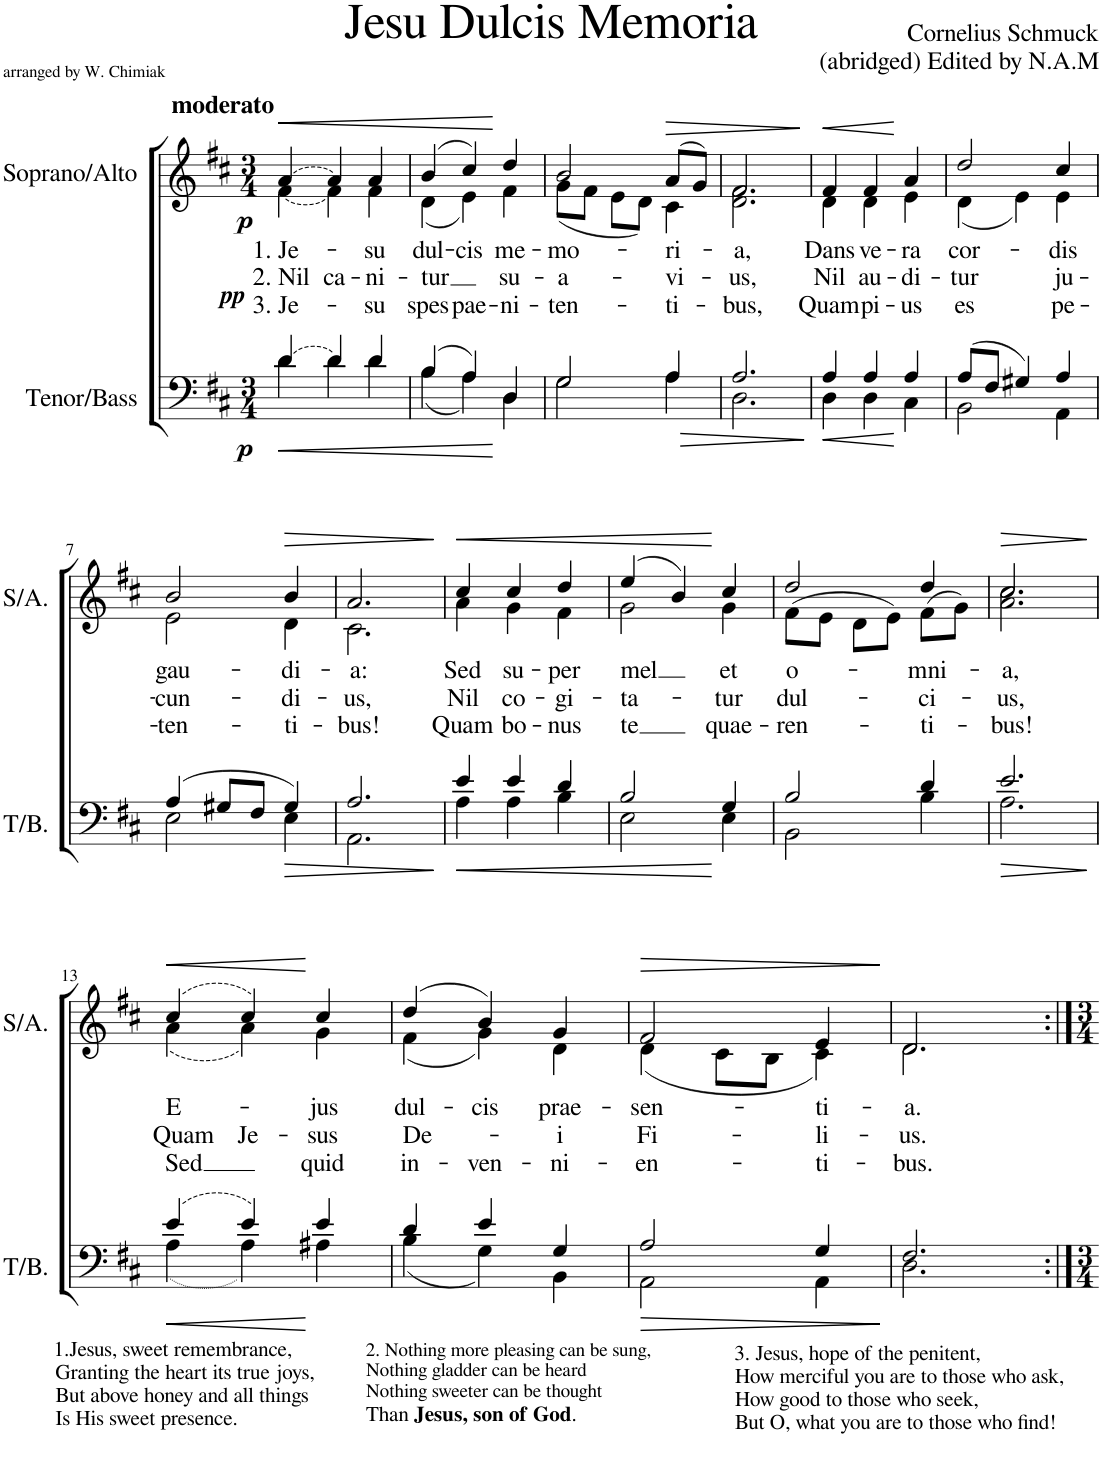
**kern	**dynam	**kern	**text	**text	**text	**dynam
*part2	*part2	*part1	*part1	*part1	*part1	*part1
*staff2	*staff2	*staff1	*staff1	*staff1	*staff1	*staff1
*I"Tenor/Bass	*	*I"Soprano/Alto	*	*	*	*
*I'T/B.	*	*I'S/A.	*	*	*	*
*clefF4	*	*clefG2	*	*	*	*
*k[f#c#]	*	*k[f#c#]	*	*	*	*
*M3/4	*	*M3/4	*	*	*	*
=1	=1	=1	=1	=1	=1	=1
*	*	*^	*	*	*	*
!	!	!LO:TX:a:B:t=moderato	!	!	!	!	!
!LO:TX:a:Bi:t=pp	!	!	!	!	!	!	!
!LO:T:dash	!LO:HP:b	!LO:T:dash	!LO:T:dash	!LO:LY:b	!LO:LY:b	!LO:LY:b	!LO:HP:b
*^	*	*	*	*	*	*	*
!	!	!LO:DY:n=1:b	!	!	!	!	!	!LO:DY:n=1:b
[>4d/	4d\	< p	[>4a/	[<4f#\	1. Je-	2. Nil	3. Je-	< p
!	!	!	!	!	!	!LO:LY:b	!	!
4d/]	4d\	.	4a/]	4f#\]	.	ca-	.	.
!	!	!	!	!	!LO:LY:b	!LO:LY:b	!LO:LY:b	!
4d/	4d\	.	4a/	4f#\	-su	-ni-	-su	.
=2	=2	=2	=2	=2	=2	=2	=2	=2
!	!	!	!	!	!LO:LY:b	!LO:LY:b	!LO:LY:b	!
(>4B/	(<4B\	.	(>4b/	(<4d\	dul-	-tur	spes	.
!	!	!	!	!	!LO:LY:b	!	!LO:LY:b	!
4A/)	4A\)	.	4cc#/)	4e\)	-cis	.	pae-	.
!	!	!	!	!	!LO:LY:b	!LO:LY:b	!LO:LY:b	!
4D/	4D\	[	4dd/	4f#\	me-	su-	-ni-	[
=3	=3	=3	=3	=3	=3	=3	=3	=3
!	!	!	!	!	!LO:LY:b	!LO:LY:b	!LO:LY:b	!
2G/	2G\	.	2b/	(<8g\L	-mo-	-a-	-ten-	.
.	.	.	.	8f#\J	.	.	.	.
.	.	.	.	8e\L	.	.	.	.
.	.	.	.	8d\J)	.	.	.	.
!	!	!	!	!	!LO:LY:b	!LO:LY:b	!LO:LY:b	!LO:HP:b
4A/	4A\	.	(>8a/L	4c#\	-ri-	-vi-	-ti-	>
.	.	.	8g/J)	.	.	.	.	.
=4	=4	=4	=4	=4	=4	=4	=4	=4
!	!	!LO:HP:b	!	!	!LO:LY:b	!LO:LY:b	!LO:LY:b	!
2.A/	2.D\	>	2.f#/	2.d\ 2.f#\	-a,	-us,	-bus,	.
*v	*v	*	*	*	*	*	*	*
*	*	*v	*v	*	*	*	*
.	]	.	.	.	.	]
=5	=5	=5	=5	=5	=5	=5
!	!LO:HP:b	!	!LO:LY:b	!LO:LY:b	!LO:LY:b	!LO:HP:b
*^	*	*^	*	*	*	*
4A/	4D\	<	4f#/	4d\	Dans	Nil	Quam	<
!	!	!	!	!	!LO:LY:b	!LO:LY:b	!LO:LY:b	!
4A/	4D\	.	4f#/	4d\	ve-	au-	pi-	.
!	!	!	!	!	!LO:LY:b	!LO:LY:b	!LO:LY:b	!
4A/	4C#\	[	4a/	4e\	-ra	-di-	-us	[
=6	=6	=6	=6	=6	=6	=6	=6	=6
!	!	!	!	!	!LO:LY:b	!LO:LY:b	!LO:LY:b	!
(>8A/L	2BB\	.	2dd/	(<4d\	cor-	-tur	es	.
8F#/J	.	.	.	.	.	.	.	.
4G#X/)	.	.	.	4e\)	.	.	.	.
!	!	!	!	!	!LO:LY:b	!LO:LY:b	!LO:LY:b	!
4A/	4AA\	.	4cc#/	4e\	-dis	ju-	pe-	.
!!LO:LB:g=z	!!
=7	=7	=7	=7	=7	=7	=7	=7	=7
!	!	!	!	!	!LO:LY:b	!LO:LY:b	!LO:LY:b	!
(>4A/	2E\	.	2b/	2e\	gau-	-cun-	-ten-	.
8G#X/L	.	.	.	.	.	.	.	.
8F#/J	.	.	.	.	.	.	.	.
!	!	!LO:HP:b	!	!	!LO:LY:b	!LO:LY:b	!LO:LY:b	!LO:HP:b
4G#/)	4E\	>	4b/	4d\	-di-	-di-	-ti-	>
=8	=8	=8	=8	=8	=8	=8	=8	=8
!	!	!	!	!	!LO:LY:b	!LO:LY:b	!LO:LY:b	!
2.A/	2.AA\	.	2.a/	2.c#\	-a:	-us,	-bus!	.
*v	*v	*	*	*	*	*	*	*
*	*	*v	*v	*	*	*	*
.	]	.	.	.	.	]
=9	=9	=9	=9	=9	=9	=9
!	!LO:HP:b	!	!LO:LY:b	!LO:LY:b	!LO:LY:b	!LO:HP:b
*^	*	*^	*	*	*	*
4e/	4A\	<	4cc#/	4a\	Sed	Nil	Quam	<
!	!	!	!	!	!LO:LY:b	!LO:LY:b	!LO:LY:b	!
4e/	4A\	.	4cc#/	4g\	su-	co-	bo-	.
!	!	!	!	!	!LO:LY:b	!LO:LY:b	!LO:LY:b	!
4d/	4B\	.	4dd/	4f#\	-per	-gi-	-nus	.
=10	=10	=10	=10	=10	=10	=10	=10	=10
!	!	!	!	!	!LO:LY:b	!LO:LY:b	!LO:LY:b	!
2B/	2E\	.	(>4ee/	2g\	mel	-ta-	te	.
.	.	.	4b/)	.	.	.	.	.
!	!	!	!	!	!LO:LY:b	!LO:LY:b	!LO:LY:b	!
4G/	4E\	[	4cc#/	4g\	et	-tur	quae-	[
=11	=11	=11	=11	=11	=11	=11	=11	=11
!	!	!	!	!	!LO:LY:b	!LO:LY:b	!LO:LY:b	!
2B/	2BB\	.	2dd/	(>8f#\L	o-	dul-	-ren-	.
.	.	.	.	8e\J	.	.	.	.
.	.	.	.	8d\L	.	.	.	.
.	.	.	.	8e\J)	.	.	.	.
!	!	!	!	!	!LO:LY:b	!LO:LY:b	!LO:LY:b	!
4d/	4B\	.	4dd/	(>8f#\L	-mni-	-ci-	-ti-	.
.	.	.	.	8g\J)	.	.	.	.
=12	=12	=12	=12	=12	=12	=12	=12	=12
!	!	!LO:HP:b	!	!	!LO:LY:b	!LO:LY:b	!LO:LY:b	!LO:HP:b
2.e/	2.A\	>	2.cc#/	2.a\ 2.cc#\	-a,	-us,	-bus!	>
*v	*v	*	*	*	*	*	*	*
*	*	*v	*v	*	*	*	*
.	]	.	.	.	.	]
!!LO:LB:g=z
=13	=13	=13	=13	=13	=13	=13
!LO:TX:b:t=1.Jesus, sweet remembrance,	!	!	!	!	!	!
!LO:TX:b:t=Granting the heart its true joys,	!	!	!	!	!	!
!LO:TX:b:t=But above honey and all things	!	!	!	!	!	!
!LO:TX:b:t=Is His sweet presence.	!	!	!	!	!	!
!	!LO:HP:b	!	!LO:LY:b	!LO:LY:b	!LO:LY:b	!LO:HP:b
*^	*	*^	*	*	*	*
(4e/	(4A\	<	(4cc#/	(4a\	E-	Quam	Sed	<
!	!	!	!	!	!	!LO:LY:b	!	!
4e/)	4A\)	.	4cc#/)	4a\)	.	Je-	.	.
!	!	!	!	!	!LO:LY:b	!LO:LY:b	!LO:LY:b	!
4e/	4A#X\	[	4cc#/	4g\	-jus	-sus	quid	[
=14	=14	=14	=14	=14	=14	=14	=14	=14
!LO:TX:b:t=2. Nothing more pleasing can be sung,	!	!	!	!	!	!	!	!
!LO:TX:b:t=Nothing gladder can be heard	!	!	!	!	!	!	!	!
!LO:TX:b:t=Nothing sweeter can be thought	!	!	!	!	!	!	!	!
!LO:TX:b:t=Than	!	!	!	!	!	!	!	!
!LO:TX:b:B:t=Jesus, son of God	!	!	!	!	!	!	!	!
!LO:TX:b:t=.	!	!	!	!	!	!	!	!
!	!	!	!	!	!LO:LY:b	!LO:LY:b	!LO:LY:b	!
4d/	(<4B\	.	(>4dd/	(<4f#\	dul-	De-	in-	.
!	!	!	!	!	!LO:LY:b	!	!LO:LY:b	!
4e/	4G\)	.	4b/)	4g\)	-cis	.	-ven-	.
!	!	!	!	!	!LO:LY:b	!LO:LY:b	!LO:LY:b	!
4G/	4BB\	.	4g/	4d\	prae-	-i	-ni-	.
=15	=15	=15	=15	=15	=15	=15	=15	=15
!	!	!LO:HP:b	!	!	!LO:LY:b	!LO:LY:b	!LO:LY:b	!LO:HP:b
2A/	2AA\	>	2f#/	(<4d\	-sen-	Fi-	-en-	>
.	.	.	.	8c#\L	.	.	.	.
.	.	.	.	8B\J	.	.	.	.
!LO:TX:b:t=3. Jesus, hope of the penitent,	!	!	!	!	!	!	!	!
!LO:TX:b:t=How merciful you are to those who ask,	!	!	!	!	!	!	!	!
!LO:TX:b:t=How good to those who seek,	!	!	!	!	!	!	!	!
!LO:TX:b:t=But O, what you are to those who find!	!	!	!	!	!	!	!	!
!	!	!	!	!	!LO:LY:b	!LO:LY:b	!LO:LY:b	!
4G/	4AA\	.	4e/	4c#\)	-ti-	-li-	-ti-	.
*v	*v	*	*	*	*	*	*	*
*	*	*v	*v	*	*	*	*
.	]	.	.	.	.	]
=16	=16	=16	=16	=16	=16	=16
*^	*	*	*	*	*	*
!	!	!	!	!LO:LY:b	!LO:LY:b	!LO:LY:b	!
*	*	*	*^	*	*	*	*
2.F#/	2.D\	.	2.d/	2.d\	-a.	-us.	-bus.	.
*v	*v	*	*	*	*	*	*	*
*	*	*v	*v	*	*	*	*
=:|!	=:|!	=:|!	=:|!	=:|!	=:|!	=:|!
*-	*-	*-	*-	*-	*-	*-
